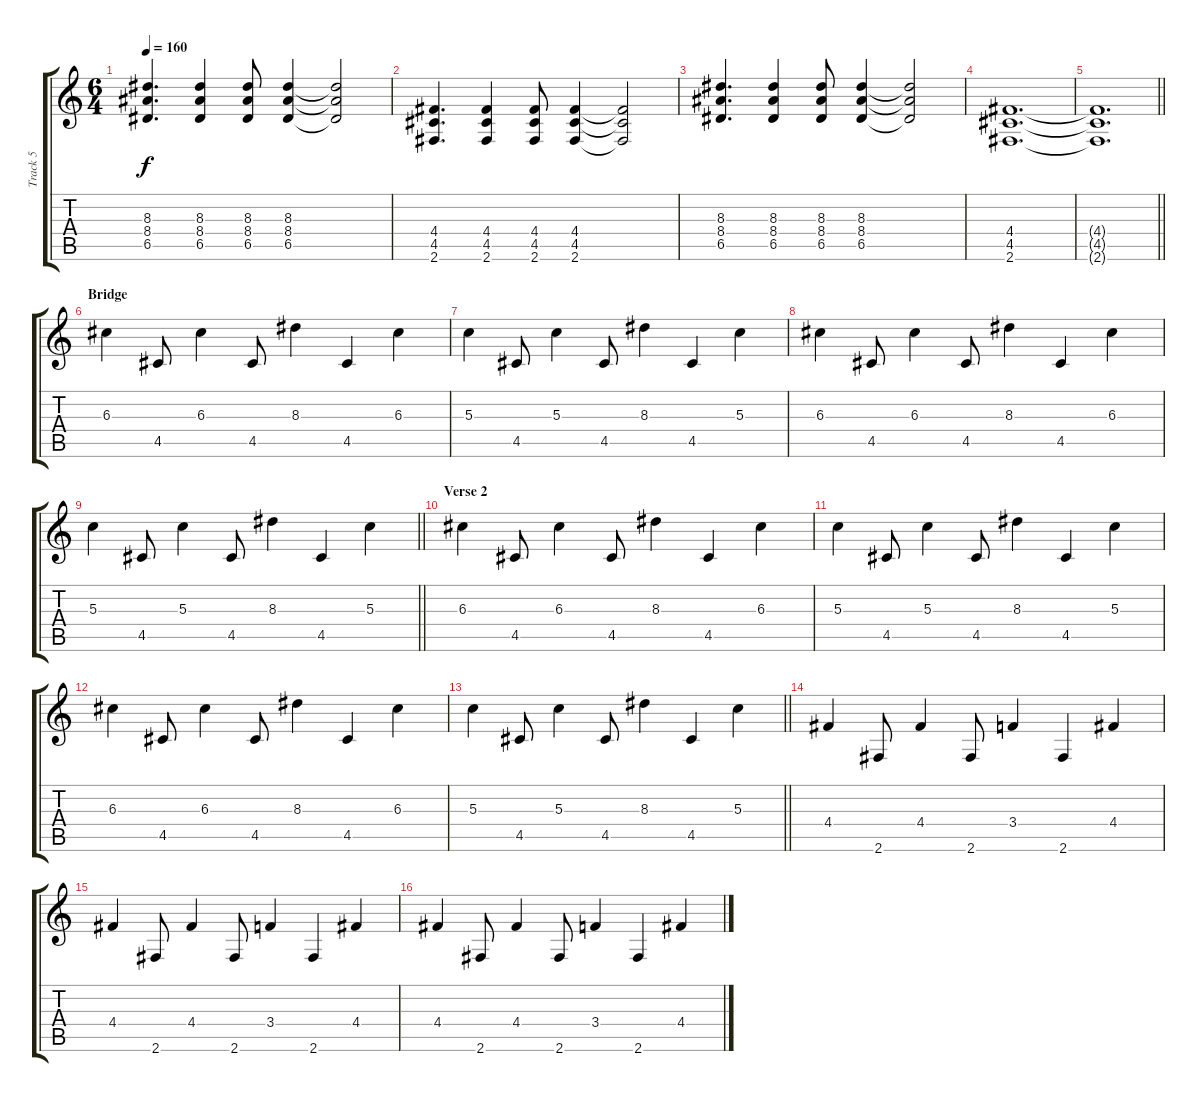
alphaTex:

\track ("Track 5" "Track 5") {instrument distortionguitar}
\staff {score tabs}
\tuning (E4 B3 G3 D3 A2 E2) {hide}
\ts (6 4)
\tempo 160
\clef g2
\ks c
(8.3 8.4 6.5).4{d dy f} (8.3 8.4 6.5).4 (8.3 8.4 6.5).8 (8.3 8.4 6.5).4 (8.3{t} 8.4{t} 6.5{t}).2 |
(4.4 4.5 2.6).4{d} (4.4 4.5 2.6).4 (4.4 4.5 2.6).8 (4.4 4.5 2.6).4 (4.4{t} 4.5{t} 2.6{t}).2 |
(8.3 8.4 6.5).4{d} (8.3 8.4 6.5).4 (8.3 8.4 6.5).8 (8.3 8.4 6.5).4 (8.3{t} 8.4{t} 6.5{t}).2 |
(4.4 4.5 2.6).1{d} |
\barLineRight lightlight
(4.4{t} 4.5{t} 2.6{t}).1{d} |
\section ("" "Bridge")
6.3.4 4.5.8 6.3.4 4.5.8 8.3.4 4.5.4 6.3.4 |
5.3.4 4.5.8 5.3.4 4.5.8 8.3.4 4.5.4 5.3.4 |
6.3.4 4.5.8 6.3.4 4.5.8 8.3.4 4.5.4 6.3.4 |
\barLineRight lightlight
5.3.4 4.5.8 5.3.4 4.5.8 8.3.4 4.5.4 5.3.4 |
\section ("" "Verse 2")
6.3.4 4.5.8 6.3.4 4.5.8 8.3.4 4.5.4 6.3.4 |
5.3.4 4.5.8 5.3.4 4.5.8 8.3.4 4.5.4 5.3.4 |
6.3.4 4.5.8 6.3.4 4.5.8 8.3.4 4.5.4 6.3.4 |
\barLineRight lightlight
5.3.4 4.5.8 5.3.4 4.5.8 8.3.4 4.5.4 5.3.4 |
4.4.4 2.6.8 4.4.4 2.6.8 3.4.4 2.6.4 4.4.4 |
4.4.4 2.6.8 4.4.4 2.6.8 3.4.4 2.6.4 4.4.4 |
4.4.4 2.6.8 4.4.4 2.6.8 3.4.4 2.6.4 4.4.4
